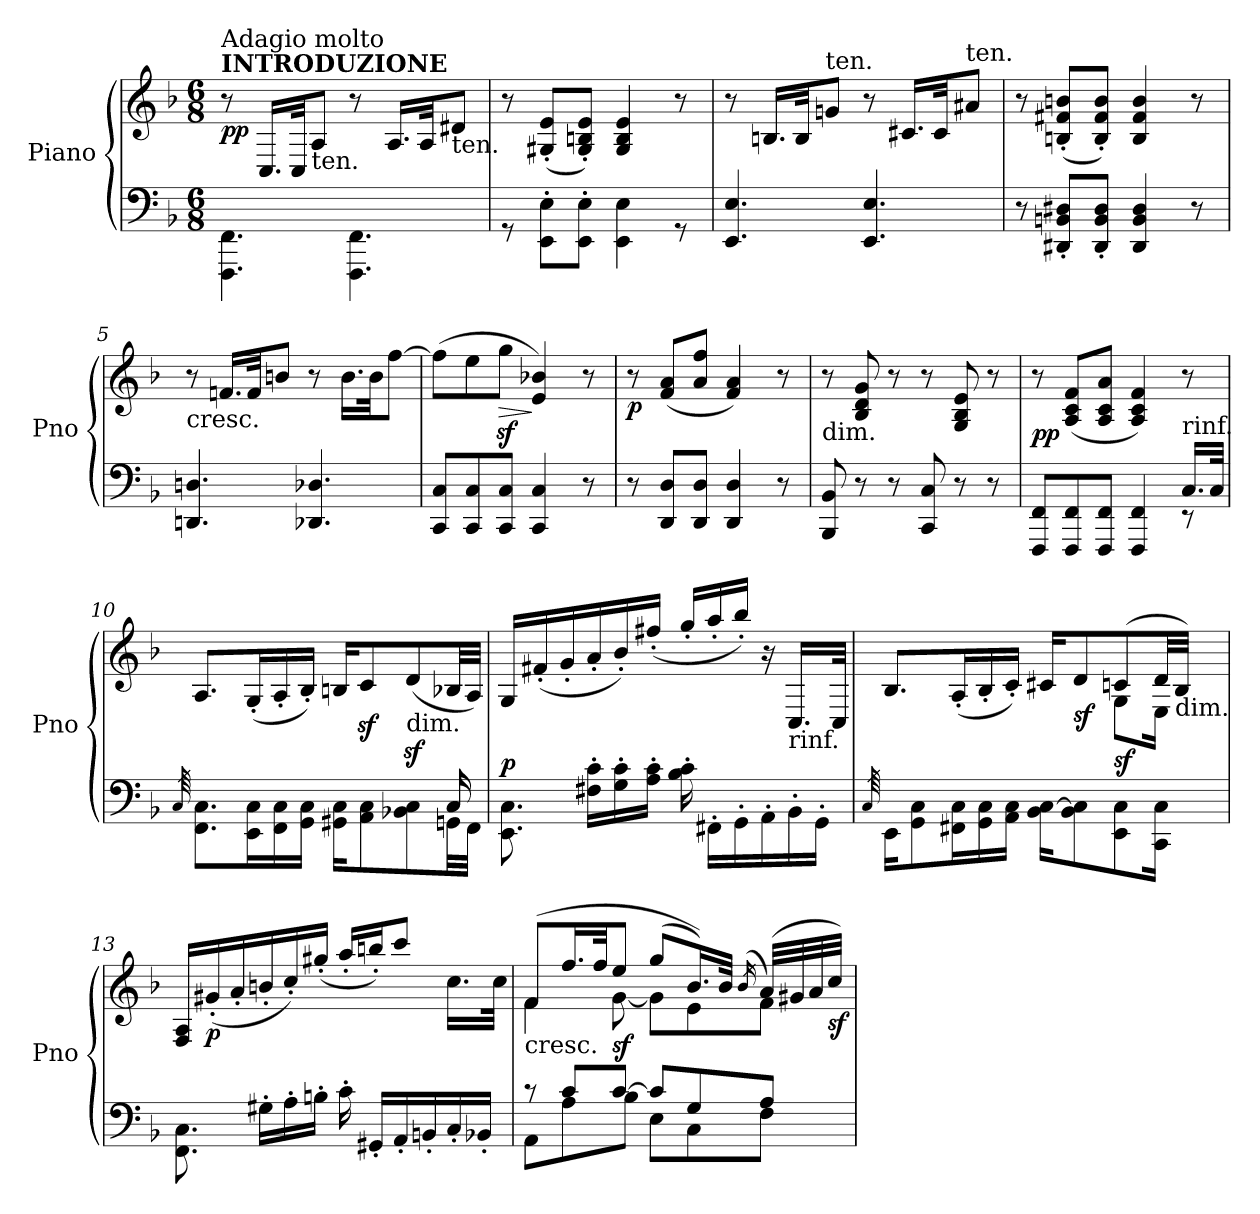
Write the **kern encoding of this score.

**kern	**kern	**dynam
*part1	*part1	*part1
*staff2	*staff1	*staff1/2
*I"Piano	*	*
*I'Pno	*	*
*clefF4	*clefG2	*
*k[b-]	*k[b-]	*
*F:	*F:	*
*M6/8	*M6/8	*
=1	=1	=1
!	!LO:TX:a:B:t=INTRODUZIONE	!
!	!LO:TX:a:t=Adagio molto	!
!	!	!LO:DY:b
4.FFF\ 4.FF\	8r	pp
.	16.C/LL	.
.	32C/JK	.
!	!LO:TX:b:t=ten.	!
.	8A/J	.
4.FFF\ 4.FF\	8r	.
.	16.A/LL	.
.	32A/JK	.
!	!LO:TX:b:t=ten.	!
.	8d#X/J	.
=2	=2	=2
8rGG	8r	.
8EE\' 8E\'L	(<8G#X/' 8e/'L	.
8EE\' 8E\'J	8G#/' 8Bn/' 8e/'J)	.
4EE\ 4E\	4G#/ 4B/ 4e/	.
8rGG	8r	.
=3	=3	=3
4.EE/ 4.E/	8r	.
.	16.Bn/LL	.
.	32B/JK	.
!	!LO:TX:a:t=ten.	!
.	8gn/J	.
4.EE/ 4.E/	8r	.
.	16.c#X/LL	.
.	32c#/JK	.
!	!LO:TX:a:t=ten.	!
.	8a#X/J	.
=4	=4	=4
8r	8r	.
8DD#X/' 8BBn/' 8D#X/'L	(<8Bn/' 8f#X/' 8bn/'L	.
8DD#/' 8BB/' 8D#/'J	8B/' 8f#/' 8b/'J)	.
4DD#/ 4BB/ 4D#/	4B/ 4f#/ 4b/	.
8r	8r	.
=5	=5	=5
!	!LO:TX:b:t=cresc.	!
4.DDn/ 4.Dn/	8r	.
.	16.fn/LL	.
.	32f/JK	.
.	8bn/J	.
4.DD-X/ 4.D-X/	8r	.
.	16.b\LL	.
.	32b\JK	.
.	[8ff\J	.
!!LO:LB:g=z
=6	=6	=6
8CC/ 8C/L	(>8ff\L]	.
8CC/ 8C/	8ee\	.
!	!	!LO:HP:b
8CC/ 8C/J	8ggz<\J	>
4CC/ 4C/	4e/ 4b-X/)	]
8r	8r	.
=7	=7	=7
!	!	!LO:DY:b
8r	8r	p
8DD/ 8D/L	(<8f/ 8a/L	.
8DD/ 8D/J	8a/ 8ff/J	.
4DD/ 4D/	4f/ 4a/)	.
8r	8r	.
=8	=8	=8
!	!LO:TX:b:t=dim.	!
8BBB-/ 8BB-/	8r	.
8r	8B-/ 8d/ 8g/	.
8r	8r	.
8CC/ 8C/	8r	.
8r	8G/ 8B-/ 8e/	.
8r	8r	.
=9	=9	=9
*^	*	*
!	!	!	!LO:DY:b
8FFF/ 8FF/L	8ryy	8r	pp
*v	*v	*	*
8FFF/ 8FF/	(<8A/ 8c/ 8f/L	.
8FFF/ 8FF/J	8A/ 8c/ 8a/J	.
4FFF/ 4FF/	4A/ 4c/ 4f/)	.
*^	*	*
!LO:TX:a:t=rinf.	!	!	!
16.C/LL	8rEE	8r	.
32C/JJk	.	.	.
=10	=10	=10	=10
64qC/	.	.	.
8.FF\ 8.C\L	8.ryy	8.A/L	.
*v	*v	*	*
16EE\ 16C\L	(<16G'/L	.
16FF\ 16C\	16A'/	.
16GG\ 16C\JJ	16B-'/JJ)	.
16GG#X\ 16C\KL	16Bn/KL	.
8AA\ 8C\	8cz</	.
!	!LO:TX:b:t=dim.	!
8BB-X\ 8C\	(<8dz</	.
*^	*	*
32GGn\LL	16C/	32B-X/LL	.
32FF\JJJ	.	32A/JJJ)	.
*v	*v	*	*
!!LO:LB:g=z
=11	=11	=11
!	!	!LO:DY:a=2
8.EE\ 8.C\	16G/LL	p
.	(<16f#X'/	.
.	16g'/	.
16F#X\' 16c\'LL	16a'/	.
16G\' 16c\'	16b-'/)	.
16A\' 16c\'JJ	(<16ff#X'/JJ	.
16B-\' 16c\'	16gg'/LL	.
16FF#X'\LL	16aa'/	.
16GG'\	16bb-'/JJ)	.
16AA'\	16r	.
!	!LO:TX:b:t=rinf.	!
16BB-'\	16.C/LL	.
16GG'\JJ	.	.
.	32C/JJk	.
=12	=12	=12
64qC/	.	.
*	*^	*
16EE\KL	8.B-/L	16ryy	.
*	*v	*v	*
8GG\ 8C\	.	.
16FF#X\ 16C\L	(>16A'/L	.
16GG\ 16C\	16B-'/	.
16AA\ 16C\JJ	16c'/JJ)	.
16BB-\ [16C\KL	16c#X/KL	.
!	!	!LO:DY:b
8BB-\ 8C\]	8d/	sf
*	*^	*
!	!	!	!LO:DY:b
8EE\ 8C\	(>8cn/	8G\L	sf
16CC\ 16C\Jk	32d/LL	16E\Jk	.
!	!LO:TX:b:t=dim.	!	!
.	32B-/JJJ)	.	.
*	*v	*v	*
!!LO:LB:g=z
=13	=13	=13
8.FF\ 8.C\	16F/ 16A/LL	.
!	!	!LO:DY:b
.	(<16g#X'/	p
.	16a'/	.
16G#X'\LL	16bn'/	.
16A'\	16cc'/)	.
16Bn'\JJ	(<16gg#X'/JJ	.
16c'\	16aa'/LL	.
16GG#X'/LL	16bbn'/J)	.
16AA'/	8ccc/J	.
16BBn'/	.	.
16C'/	16.cc\LL	.
16BB-X'/JJ	.	.
.	32cc\JJk	.
=14	=14	=14
*^	*^	*
!	!	!LO:TX:b:t=cresc.	!	!
8rc	8AA\L	(>8f/L	4f\	.
8c/L	8A\	16.ff/L	.	.
.	.	32ff/JK	.	.
!	!	!	!	!LO:DY:b
[8c/J	8B-\J	8ee/J	[8g\	sf
8c/L]	8E\L	(>8gg/L	8g\L]	.
8G/	8C\	16.b-/L))	8e\	.
.	.	32b-/JJk	.	.
.	.	(<16qb-/	.	.
8A/J	8F\J	(>32a/LLL)	8f\J	.
.	.	32g#X/	.	.
.	.	32a/	.	.
!	!	!	!	!LO:DY:b
.	.	32cc/JJJ)	.	sf
*v	*v	*	*	*
*	*v	*v	*
=	=	=
*-	*-	*-
